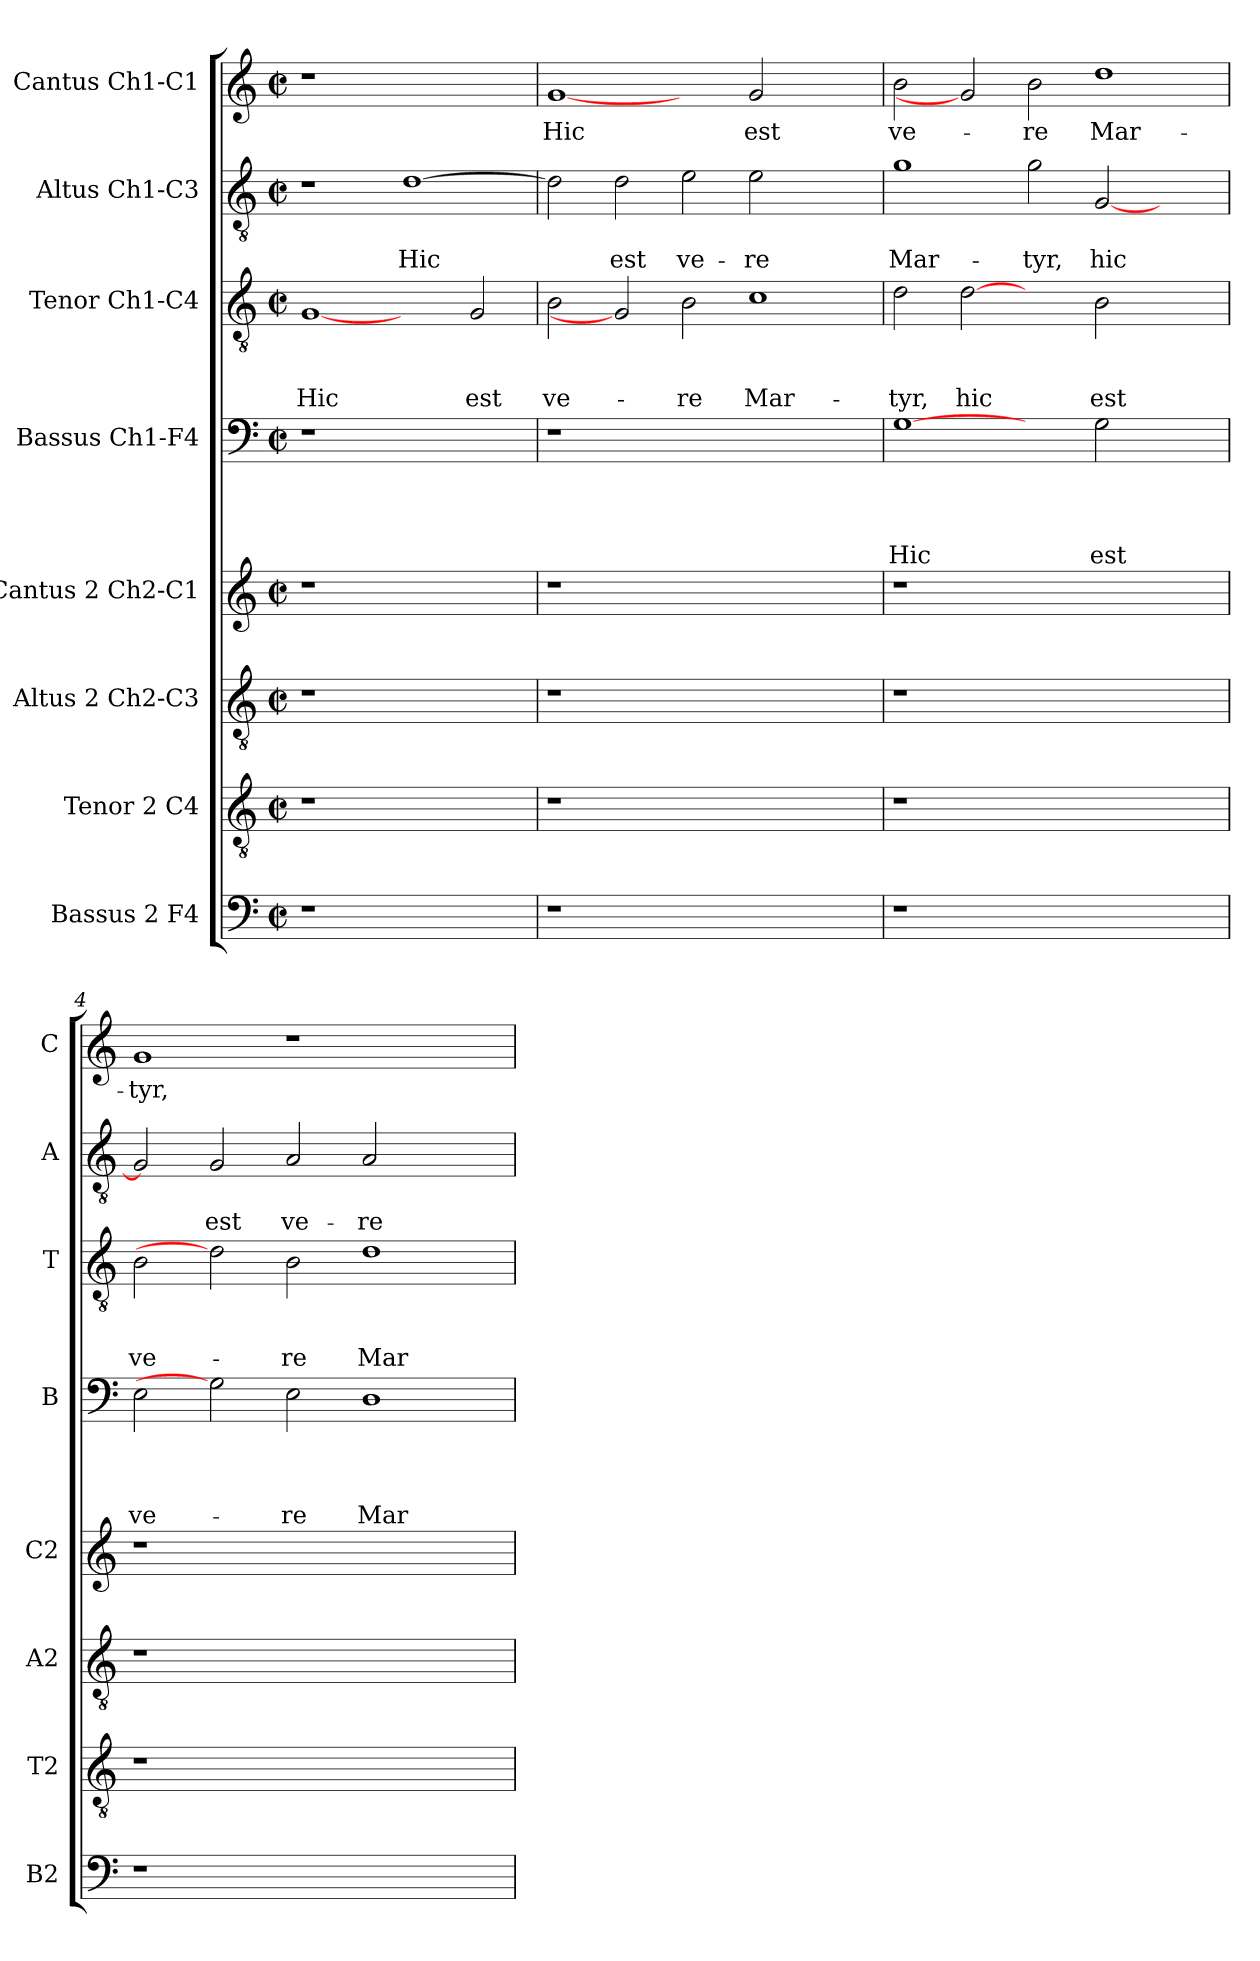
**kern	**kern	**kern	**kern	**kern	**text	**text	**text	**text	**kern	**text	**text	**text	**kern	**text	**text	**kern	**text
*part8	*part7	*part6	*part5	*part4	*part4	*part4	*part4	*part4	*part3	*part3	*part3	*part3	*part2	*part2	*part2	*part1	*part1
*staff8	*staff7	*staff6	*staff5	*staff4	*staff4	*staff4	*staff4	*staff4	*staff3	*staff3	*staff3	*staff3	*staff2	*staff2	*staff2	*staff1	*staff1
*I"Bassus 2 F4	*I"Tenor 2 C4	*I"Altus 2 Ch2-C3	*I"Cantus 2 Ch2-C1	*I"Bassus  Ch1-F4	*	*	*	*	*I"Tenor Ch1-C4	*	*	*	*I"Altus  Ch1-C3	*	*	*I"Cantus Ch1-C1	*
*I'B2	*I'T2	*I'A2	*I'C2	*I'B	*	*	*	*	*I'T	*	*	*	*I'A	*	*	*I'C	*
*clefF4	*clefGv2	*clefGv2	*clefG2	*clefF4	*	*	*	*	*clefGv2	*	*	*	*clefGv2	*	*	*clefG2	*
*k[]	*k[]	*k[]	*k[]	*k[]	*	*	*	*	*k[]	*	*	*	*k[]	*	*	*k[]	*
*C:	*C:	*C:	*C:	*C:	*	*	*	*	*C:	*	*	*	*C:	*	*	*C:	*
*M2/2	*M2/2	*M2/2	*M2/2	*M2/2	*	*	*	*	*M2/2	*	*	*	*M2/2	*	*	*M2/2	*
*met(c|)	*met(c|)	*met(c|)	*met(c|)	*met(c|)	*	*	*	*	*met(c|)	*	*	*	*met(c|)	*	*	*met(c|)	*
=1	=1	=1	=1	=1	=1	=1	=1	=1	=1	=1	=1	=1	=1	=1	=1	=1	=1
!	!	!	!	!	!	!	!	!	!	!	!	!LO:LY:b	!	!	!	!	!
1r	1r	1r	1r	1r	.	.	.	.	[1G	.	.	Hic	1r	.	.	1r	.
!	!	!	!	!	!	!	!	!	!	!	!	!	!	!	!LO:LY:b	!	!
1ryy	1ryy	1ryy	1ryy	1ryy	.	.	.	.	2ryy	.	.	.	[1d	.	Hic	1ryy	.
!	!	!	!	!	!	!	!	!	!	!	!	!LO:LY:b	!	!	!	!	!
.	.	.	.	.	.	.	.	.	2G/	.	.	est	.	.	.	.	.
=2	=2	=2	=2	=2	=2	=2	=2	=2	=2	=2	=2	=2	=2	=2	=2	=2	=2
!	!	!	!	!	!	!	!	!	!	!	!	!LO:LY:b	!	!	!	!	!LO:LY:b
1r	1r	1r	1r	1r	.	.	.	.	2B\	.	.	ve-	2d\]	.	.	[1g	Hic
!	!	!	!	!	!	!	!	!	!	!	!	!	!	!	!LO:LY:b	!	!
.	.	.	.	.	.	.	.	.	2G]	.	.	.	2d\	.	est	.	.
!	!	!	!	!	!	!	!	!	!	!	!	!LO:LY:b	!	!	!LO:LY:b	!	!
1.ryy	1.ryy	1.ryy	1.ryy	1.ryy	.	.	.	.	2B\	.	.	-re	2e\	.	ve-	2ryy	.
!	!	!	!	!	!	!	!	!	!	!	!	!LO:LY:b	!	!	!LO:LY:b	!	!LO:LY:b
.	.	.	.	.	.	.	.	.	1c	.	.	Mar-	2e\	.	-re	2g/	est
.	.	.	.	.	.	.	.	.	.	.	.	.	2ryy	.	.	2ryy	.
=3	=3	=3	=3	=3	=3	=3	=3	=3	=3	=3	=3	=3	=3	=3	=3	=3	=3
!	!	!	!	!	!	!	!	!LO:LY:b	!	!	!	!LO:LY:b	!	!	!LO:LY:b	!	!LO:LY:b
1r	1r	1r	1r	[1G	.	.	.	Hic	2d\	.	.	-tyr,	1g	.	Mar-	2b\	ve-
!	!	!	!	!	!	!	!	!	!	!	!	!LO:LY:b	!	!	!	!	!
.	.	.	.	.	.	.	.	.	[2d	.	.	hic	.	.	.	2g]	.
!	!	!	!	!	!	!	!	!	!	!	!	!	!	!	!LO:LY:b	!	!LO:LY:b
1.ryy	1.ryy	1.ryy	1.ryy	2ryy	.	.	.	.	2ryy	.	.	.	2g\	.	-tyr,	2b\	-re
!	!	!	!	!	!	!	!	!LO:LY:b	!	!	!	!LO:LY:b	!	!	!LO:LY:b	!	!LO:LY:b
.	.	.	.	2G\	.	.	.	est	2B\	.	.	est	[2G/	.	hic	1dd	Mar-
.	.	.	.	2ryy	.	.	.	.	2ryy	.	.	.	2ryy	.	.	.	.
=4	=4	=4	=4	=4	=4	=4	=4	=4	=4	=4	=4	=4	=4	=4	=4	=4	=4
!	!	!	!	!	!	!	!	!LO:LY:b	!	!	!	!LO:LY:b	!	!	!	!	!LO:LY:b
1r	1r	1r	1r	2E\	.	.	.	ve-	2B\	.	.	ve-	2G/]	.	.	1g	-tyr,
!	!	!	!	!	!	!	!	!	!	!	!	!	!	!	!LO:LY:b	!	!
.	.	.	.	2G]	.	.	.	.	2d]	.	.	.	2G/	.	est	.	.
!	!	!	!	!	!	!	!	!LO:LY:b	!	!	!	!LO:LY:b	!	!	!LO:LY:b	!	!
1.ryy	1.ryy	1.ryy	1.ryy	2E\	.	.	.	-re	2B\	.	.	-re	2A/	.	ve-	1r	.
!	!	!	!	!	!	!	!	!LO:LY:b	!	!	!	!LO:LY:b	!	!	!LO:LY:b	!	!
.	.	.	.	1D	.	.	.	Mar-	1d	.	.	Mar-	2A/	.	-re	.	.
.	.	.	.	.	.	.	.	.	.	.	.	.	2ryy	.	.	2ryy	.
=	=	=	=	=	=	=	=	=	=	=	=	=	=	=	=	=	=
*-	*-	*-	*-	*-	*-	*-	*-	*-	*-	*-	*-	*-	*-	*-	*-	*-	*-
